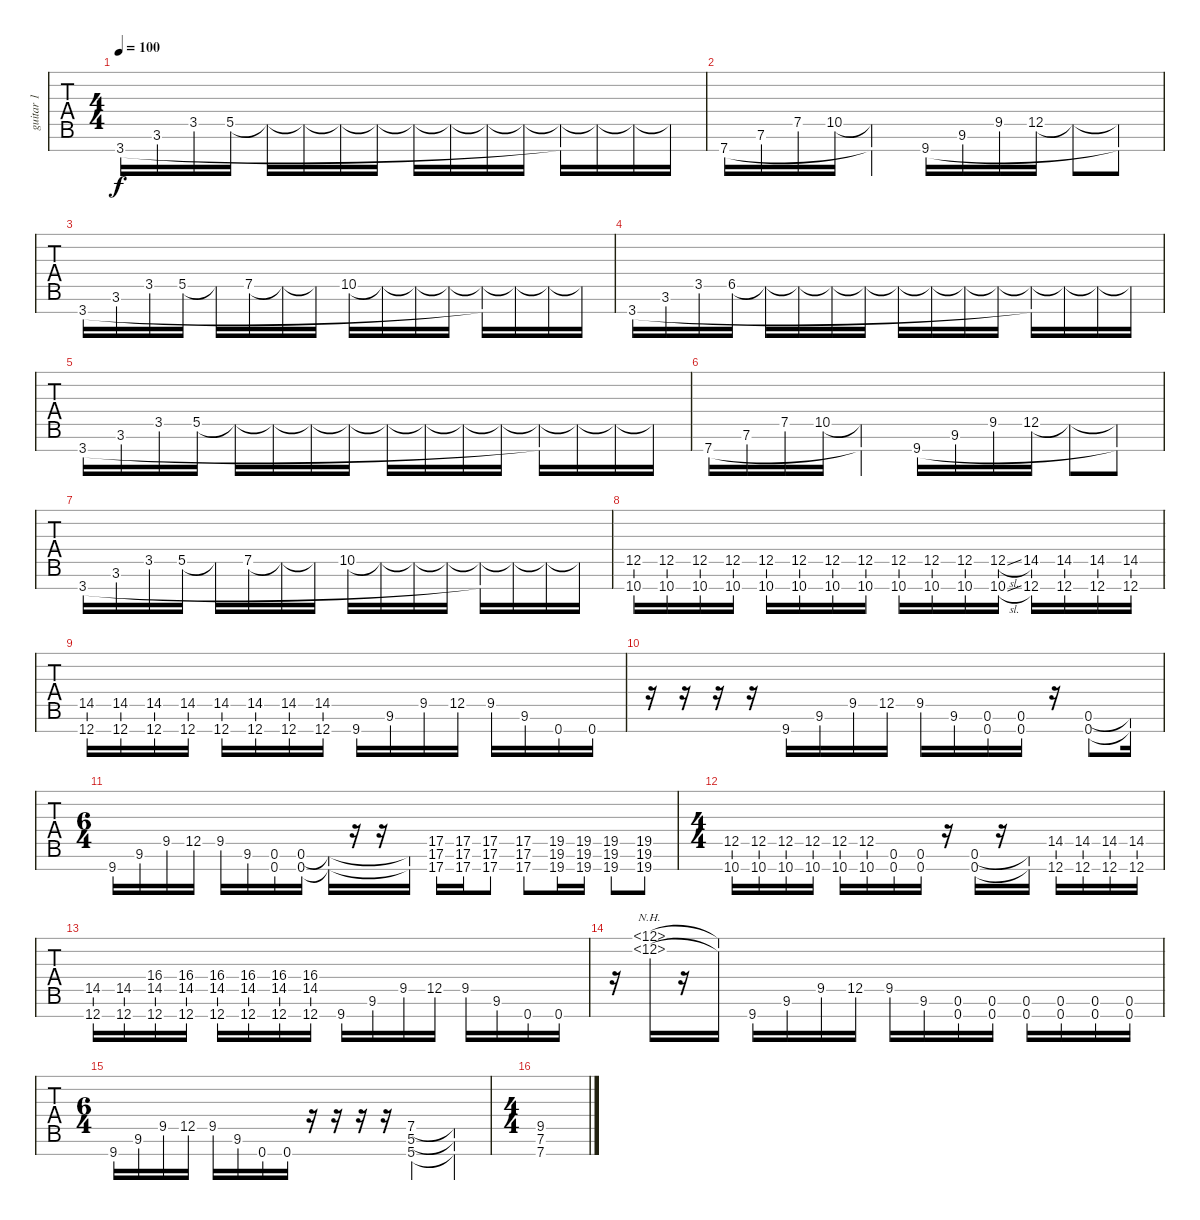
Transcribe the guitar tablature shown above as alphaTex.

\track ("guitar 1" "guitar 1") {instrument overdrivenguitar}
\staff {tabs}
\tuning (E4 A3 Gb3 D3 A2 E2 A1) {hide}
\ts (4 4)
\tempo 100
\clef f4
\ks c
3.7.16{dy f} 3.6.16 3.5.16 5.5.16 5.5{t}.16 5.5{t}.16 5.5{t}.16 5.5{t}.16 5.5{t}.16 5.5{t}.16 5.5{t}.16 5.5{t}.16 (5.5{t} 3.7{t}).16 5.5{t}.16 5.5{t}.16 5.5{t}.16 |
7.7.16 7.6.16 7.5.16 10.5.16 (10.5{t} 7.7{t}).4 9.7.16 9.6.16 9.5.16 12.5.16 12.5{t}.8 (12.5{t} 9.7{t}).8 |
3.7.16 3.6.16 3.5.16 5.5.16 5.5{t}.16 7.5.16 7.5{t}.16 7.5{t}.16 10.5.16 10.5{t}.16 10.5{t}.16 10.5{t}.16 (10.5{t} 3.7{t}).16 10.5{t}.16 10.5{t}.16 10.5{t}.16 |
3.7.16 3.6.16 3.5.16 6.5.16 6.5{t}.16 6.5{t}.16 6.5{t}.16 6.5{t}.16 6.5{t}.16 6.5{t}.16 6.5{t}.16 6.5{t}.16 (6.5{t} 3.7{t}).16 6.5{t}.16 6.5{t}.16 6.5{t}.16 |
3.7.16 3.6.16 3.5.16 5.5.16 5.5{t}.16 5.5{t}.16 5.5{t}.16 5.5{t}.16 5.5{t}.16 5.5{t}.16 5.5{t}.16 5.5{t}.16 (5.5{t} 3.7{t}).16 5.5{t}.16 5.5{t}.16 5.5{t}.16 |
7.7.16 7.6.16 7.5.16 10.5.16 (10.5{t} 7.7{t}).4 9.7.16 9.6.16 9.5.16 12.5.16 12.5{t}.8 (12.5{t} 9.7{t}).8 |
3.7.16 3.6.16 3.5.16 5.5.16 5.5{t}.16 7.5.16 7.5{t}.16 7.5{t}.16 10.5.16 10.5{t}.16 10.5{t}.16 10.5{t}.16 (10.5{t} 3.7{t}).16 10.5{t}.16 10.5{t}.16 10.5{t}.16 |
(12.5 10.7).16{instrument overdrivenguitar} (12.5 10.7).16 (12.5 10.7).16 (12.5 10.7).16 (12.5 10.7).16 (12.5 10.7).16 (12.5 10.7).16 (12.5 10.7).16 (12.5 10.7).16 (12.5 10.7).16 (12.5 10.7).16 (12.5{sl} 10.7{sl}).16 (14.5 12.7).16 (14.5 12.7).16 (14.5 12.7).16 (14.5 12.7).16 |
(14.5 12.7).16 (14.5 12.7).16 (14.5 12.7).16 (14.5 12.7).16 (14.5 12.7).16 (14.5 12.7).16 (14.5 12.7).16 (14.5 12.7).16 9.7.16 9.6.16 9.5.16 12.5.16 9.5.16 9.6.16 0.7.16 0.7.16 |
r.16 r.16 r.16 r.16 9.7.16 9.6.16 9.5.16 12.5.16 9.5.16 9.6.16 (0.6 0.7).16 (0.6 0.7).16 r.16 (0.6 0.7).8 (0.6{t} 0.7{t}).16 |
\ts (6 4)
9.7.16 9.6.16 9.5.16 12.5.16 9.5.16 9.6.16 (0.6 0.7).16 (0.6 0.7).16 (0.6{t} 0.7{t}).16 r.16 r.16 (0.6{t} 0.7{t}).16 (17.5 17.6 17.7).16 (17.5 17.6 17.7).16 (17.5 17.6 17.7).8 (17.5 17.6 17.7).8 (19.5 19.6 19.7).16 (19.5 19.6 19.7).16 (19.5 19.6 19.7).8 (19.5 19.6 19.7).8 |
\ts (4 4)
(12.5 10.7).16 (12.5 10.7).16 (12.5 10.7).16 (12.5 10.7).16 (12.5 10.7).16 (12.5 10.7).16 (0.6 0.7).16 (0.6 0.7).16 r.16 (0.6 0.7).16 r.16 (0.6{t} 0.7{t}).16 (14.5 12.7).16 (14.5 12.7).16 (14.5 12.7).16 (14.5 12.7).16 |
(14.5 12.7).16 (14.5 12.7).16 (16.4 14.5 12.7).16 (16.4 14.5 12.7).16 (16.4 14.5 12.7).16 (16.4 14.5 12.7).16 (16.4 14.5 12.7).16 (16.4 14.5 12.7).16 9.7.16 9.6.16 9.5.16 12.5.16 9.5.16 9.6.16 0.7.16 0.7.16 |
r.16 (12.1{nh} 12.2{nh}).16 r.16 (12.1{t} 12.2{t}).16 9.7.16 9.6.16 9.5.16 12.5.16 9.5.16 9.6.16 (0.6 0.7).16 (0.6 0.7).16 (0.6 0.7).16 (0.6 0.7).16 (0.6 0.7).16 (0.6 0.7).16 |
\ts (6 4)
9.7.16 9.6.16 9.5.16 12.5.16 9.5.16 9.6.16 0.7.16 0.7.16 r.16 r.16 r.16 r.16 (7.5 5.6 5.7).2 (7.5{t} 5.6{t} 5.7{t}).4 |
\ts (4 4)
(9.5 7.6 7.7).1
